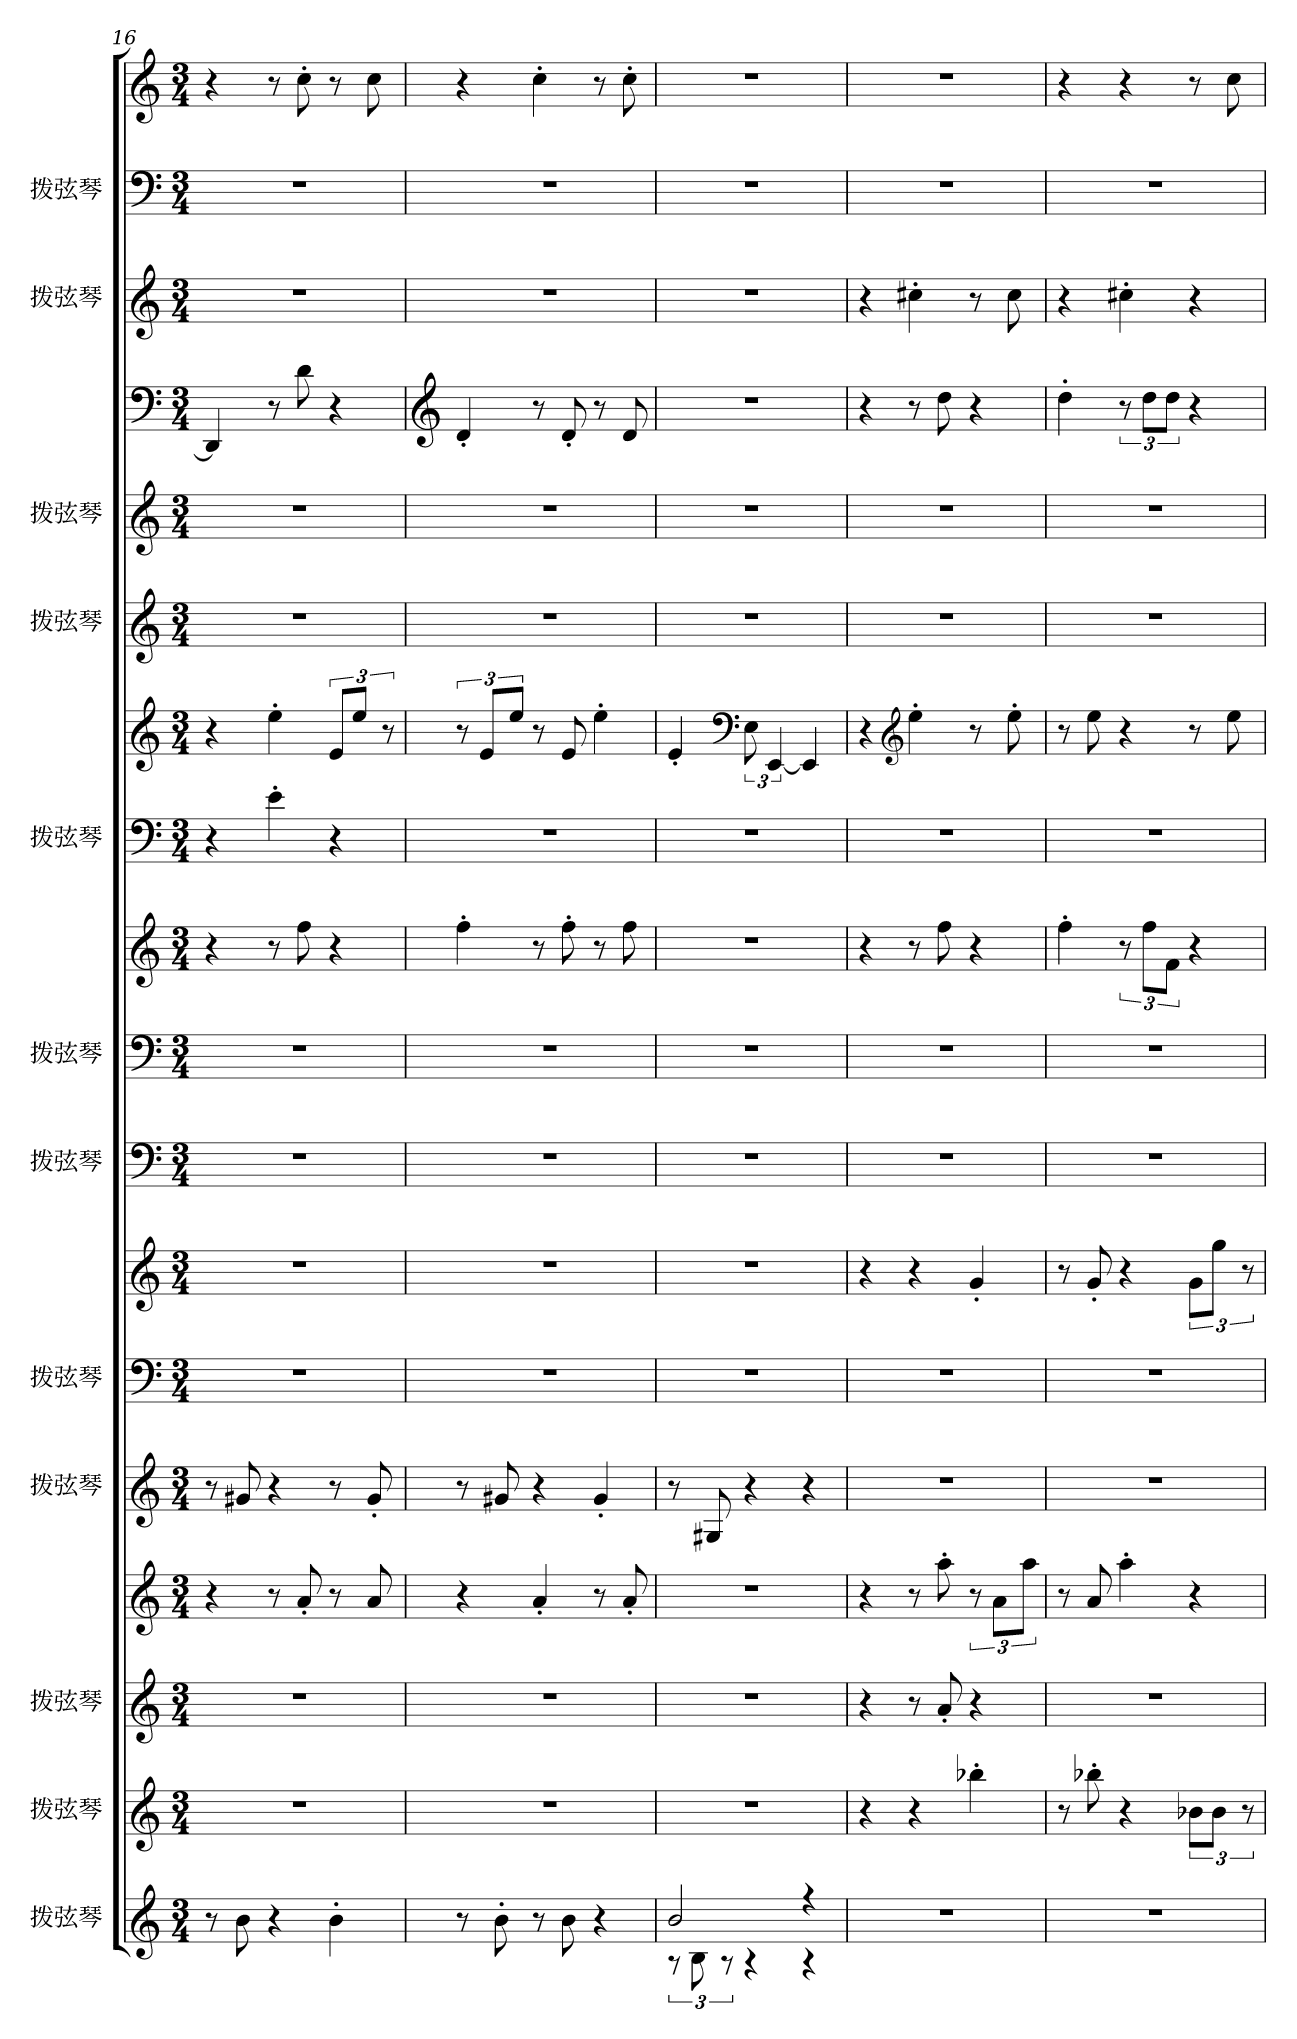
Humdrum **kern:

**kern	**kern	**kern	**kern	**kern	**kern	**kern	**kern	**kern	**kern	**kern	**kern	**kern	**kern	**kern	**kern	**kern	**kern
*part12	*part11	*part10	*part10	*part9	*part8	*part8	*part7	*part6	*part6	*part5	*part5	*part4	*part3	*part3	*part2	*part1	*part1
*staff18	*staff17	*staff16	*staff15	*staff14	*staff13	*staff12	*staff11	*staff10	*staff9	*staff8	*staff7	*staff6	*staff5	*staff4	*staff3	*staff2	*staff1
*I"拨弦琴	*I"拨弦琴	*I"拨弦琴	*	*I"拨弦琴	*I"拨弦琴	*	*I"拨弦琴	*I"拨弦琴	*	*I"拨弦琴	*	*I"拨弦琴	*I"拨弦琴	*	*I"拨弦琴	*I"拨弦琴	*
*clefG2	*clefG2	*clefG2	*clefG2	*clefG2	*clefF4	*clefG2	*clefF4	*clefF4	*clefG2	*clefF4	*clefG2	*clefG2	*clefG2	*clefF4	*clefG2	*clefF4	*clefG2
*k[]	*k[]	*k[]	*k[]	*k[]	*k[]	*k[]	*k[]	*k[]	*k[]	*k[]	*k[]	*k[]	*k[]	*k[]	*k[]	*k[]	*k[]
*M3/4	*M3/4	*M3/4	*M3/4	*M3/4	*M3/4	*M3/4	*M3/4	*M3/4	*M3/4	*M3/4	*M3/4	*M3/4	*M3/4	*M3/4	*M3/4	*M3/4	*M3/4
=16	=16	=16	=16	=16	=16	=16	=16	=16	=16	=16	=16	=16	=16	=16	=16	=16	=16
8r	2.r	2.r	4r	8r	2.r	2.r	2.r	2.r	4r	4r	4r	2.r	2.r	4DD/]	2.r	2.r	4r
8b\	.	.	.	8g#X/	.	.	.	.	.	.	.	.	.	.	.	.	.
4r	.	.	8r	4r	.	.	.	.	8r	4e'\	4ee'\	.	.	8r	.	.	8r
.	.	.	8a'/	.	.	.	.	.	8ff\	.	.	.	.	8d\	.	.	8cc'\
4b'\	.	.	8r	8r	.	.	.	.	4r	4r	12e/L	.	.	4r	.	.	8r
.	.	.	.	.	.	.	.	.	.	.	12ee/J	.	.	.	.	.	.
.	.	.	8a/	8g#'/	.	.	.	.	.	.	.	.	.	.	.	.	8cc\
.	.	.	.	.	.	.	.	.	.	.	12r	.	.	.	.	.	.
!!LO:PB:g=z
=17	=17	=17	=17	=17	=17	=17	=17	=17	=17	=17	=17	=17	=17	=17	=17	=17	=17
*	*	*	*	*	*	*	*	*	*	*	*	*	*	*clefG2	*	*	*
8r	2.r	2.r	4r	8r	2.r	2.r	2.r	2.r	4ff'\	2.r	12r	2.r	2.r	4d'/	2.r	2.r	4r
.	.	.	.	.	.	.	.	.	.	.	12e/L	.	.	.	.	.	.
8b'\	.	.	.	8g#X/	.	.	.	.	.	.	.	.	.	.	.	.	.
.	.	.	.	.	.	.	.	.	.	.	12ee/J	.	.	.	.	.	.
8r	.	.	4a'/	4r	.	.	.	.	8r	.	8r	.	.	8r	.	.	4cc'\
8b\	.	.	.	.	.	.	.	.	8ff'\	.	8e/	.	.	8d'/	.	.	.
4r	.	.	8r	4g#'/	.	.	.	.	8r	.	4ee'\	.	.	8r	.	.	8r
.	.	.	8a'/	.	.	.	.	.	8ff\	.	.	.	.	8d/	.	.	8cc'\
=18	=18	=18	=18	=18	=18	=18	=18	=18	=18	=18	=18	=18	=18	=18	=18	=18	=18
*^	*	*	*	*	*	*	*	*	*	*	*	*	*	*	*	*	*
2b/	12r	2.r	2.r	2.r	8r	2.r	2.r	2.r	2.r	2.r	2.r	4e'/	2.r	2.r	2.r	2.r	2.r	2.r
.	12B\	.	.	.	.	.	.	.	.	.	.	.	.	.	.	.	.	.
.	.	.	.	.	8G#X/	.	.	.	.	.	.	.	.	.	.	.	.	.
.	12r	.	.	.	.	.	.	.	.	.	.	.	.	.	.	.	.	.
*	*	*	*	*	*	*	*	*	*	*	*	*clefF4	*	*	*	*	*	*
.	4r	.	.	.	4r	.	.	.	.	.	.	12E\	.	.	.	.	.	.
.	.	.	.	.	.	.	.	.	.	.	.	[6EE/	.	.	.	.	.	.
4r	4r	.	.	.	4r	.	.	.	.	.	.	4EE/]	.	.	.	.	.	.
*v	*v	*	*	*	*	*	*	*	*	*	*	*	*	*	*	*	*	*
=19	=19	=19	=19	=19	=19	=19	=19	=19	=19	=19	=19	=19	=19	=19	=19	=19	=19
2.r	4r	4r	4r	2.r	2.r	4r	2.r	2.r	4r	2.r	4r	2.r	2.r	4r	4r	2.r	2.r
*	*	*	*	*	*	*	*	*	*	*	*clefG2	*	*	*	*	*	*
.	4r	8r	8r	.	.	4r	.	.	8r	.	4ee'\	.	.	8r	4cc#X'\	.	.
.	.	8a'/	8aa'\	.	.	.	.	.	8ff\	.	.	.	.	8dd\	.	.	.
.	4bb-X'\	4r	12r	.	.	4g'/	.	.	4r	.	8r	.	.	4r	8r	.	.
.	.	.	12a\L	.	.	.	.	.	.	.	.	.	.	.	.	.	.
.	.	.	.	.	.	.	.	.	.	.	8ee'\	.	.	.	8cc#\	.	.
.	.	.	12aa\J	.	.	.	.	.	.	.	.	.	.	.	.	.	.
=20	=20	=20	=20	=20	=20	=20	=20	=20	=20	=20	=20	=20	=20	=20	=20	=20	=20
2.r	8r	2.r	8r	2.r	2.r	8r	2.r	2.r	4ff'\	2.r	8r	2.r	2.r	4dd'\	4r	2.r	4r
.	8bb-X'\	.	8a/	.	.	8g'/	.	.	.	.	8ee\	.	.	.	.	.	.
.	4r	.	4aa'\	.	.	4r	.	.	12r	.	4r	.	.	12r	4cc#X'\	.	4r
.	.	.	.	.	.	.	.	.	12ff\L	.	.	.	.	12dd\L	.	.	.
.	.	.	.	.	.	.	.	.	12f\J	.	.	.	.	12dd\J	.	.	.
.	12b-X\L	.	4r	.	.	12g\L	.	.	4r	.	8r	.	.	4r	4r	.	8r
.	12b-\J	.	.	.	.	12gg\J	.	.	.	.	.	.	.	.	.	.	.
.	.	.	.	.	.	.	.	.	.	.	8ee\	.	.	.	.	.	8cc\
.	12r	.	.	.	.	12r	.	.	.	.	.	.	.	.	.	.	.
=	=	=	=	=	=	=	=	=	=	=	=	=	=	=	=	=	=
*-	*-	*-	*-	*-	*-	*-	*-	*-	*-	*-	*-	*-	*-	*-	*-	*-	*-
